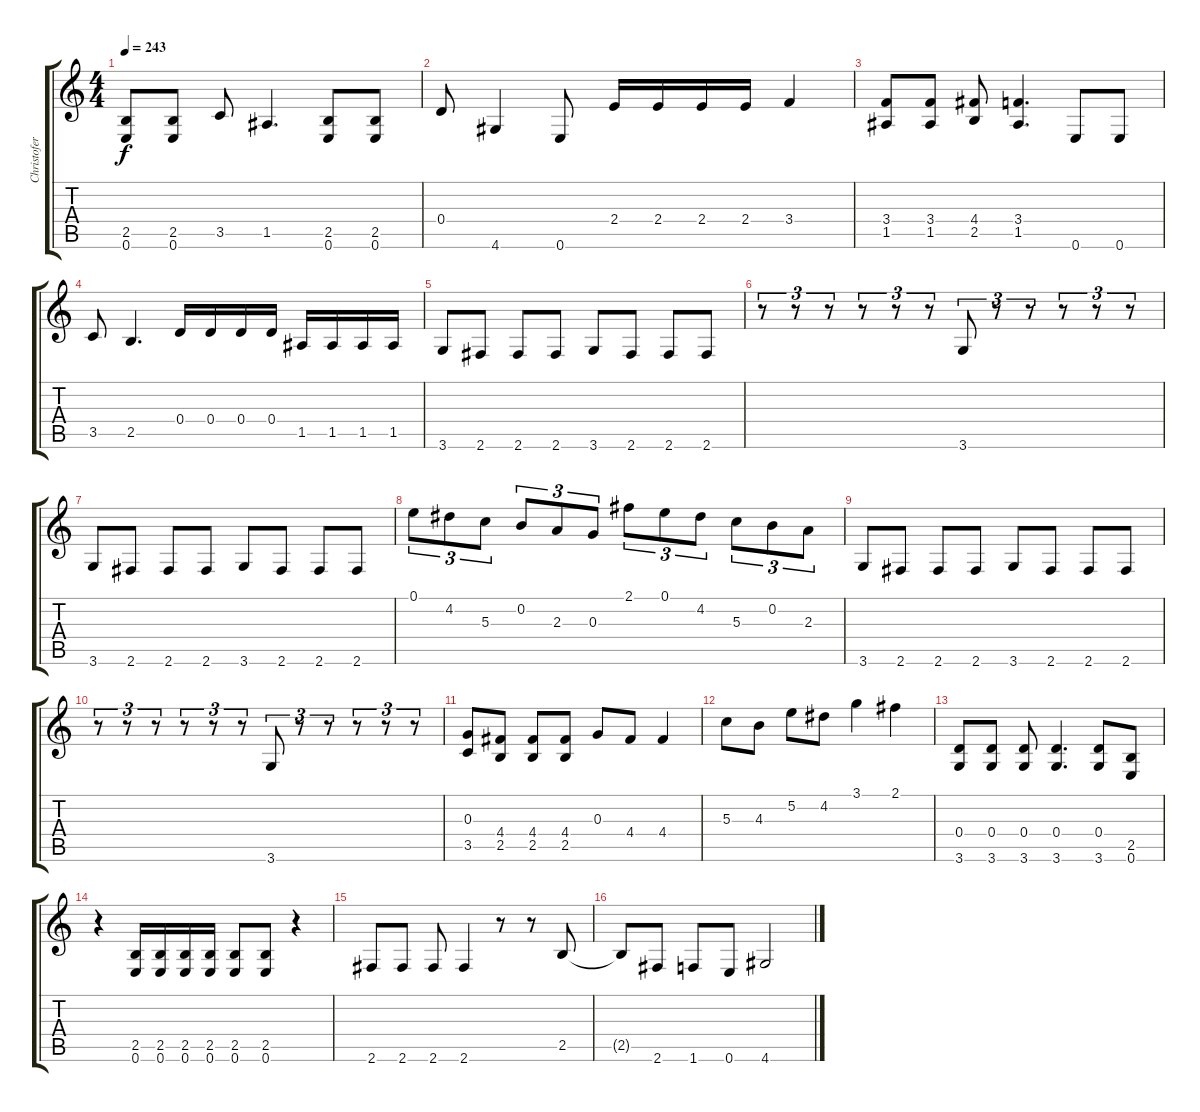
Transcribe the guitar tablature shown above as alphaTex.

\track ("Christofer" "Christofer") {instrument distortionguitar}
\staff {score tabs}
\tuning (E4 B3 G3 D3 A2 E2) {hide}
\ts (4 4)
\tempo 243
\clef g2
\ks c
(2.5 0.6).8{dy f} (2.5 0.6).8 3.5.8 1.5.4{d} (2.5 0.6).8 (2.5 0.6).8 |
0.4.8 4.6.4 0.6.8 2.4.16 2.4.16 2.4.16 2.4.16 3.4.4 |
(3.4 1.5).8 (3.4 1.5).8 (4.4 2.5).8 (3.4 1.5).4{d} 0.6.8 0.6.8 |
3.5.8 2.5.4{d} 0.4.16 0.4.16 0.4.16 0.4.16 1.5.16 1.5.16 1.5.16 1.5.16 |
3.6.8 2.6.8 2.6.8 2.6.8 3.6.8 2.6.8 2.6.8 2.6.8 |
r.8{tu (3 2)} r.8{tu (3 2)} r.8{tu (3 2)} r.8{tu (3 2)} r.8{tu (3 2)} r.8{tu (3 2)} 3.6.8{tu (3 2)} r.8{tu (3 2)} r.8{tu (3 2)} r.8{tu (3 2)} r.8{tu (3 2)} r.8{tu (3 2)} |
3.6.8 2.6.8 2.6.8 2.6.8 3.6.8 2.6.8 2.6.8 2.6.8 |
0.1.8{tu (3 2)} 4.2.8{tu (3 2)} 5.3.8{tu (3 2)} 0.2.8{tu (3 2)} 2.3.8{tu (3 2)} 0.3.8{tu (3 2)} 2.1.8{tu (3 2)} 0.1.8{tu (3 2)} 4.2.8{tu (3 2)} 5.3.8{tu (3 2)} 0.2.8{tu (3 2)} 2.3.8{tu (3 2)} |
3.6.8 2.6.8 2.6.8 2.6.8 3.6.8 2.6.8 2.6.8 2.6.8 |
r.8{tu (3 2)} r.8{tu (3 2)} r.8{tu (3 2)} r.8{tu (3 2)} r.8{tu (3 2)} r.8{tu (3 2)} 3.6.8{tu (3 2)} r.8{tu (3 2)} r.8{tu (3 2)} r.8{tu (3 2)} r.8{tu (3 2)} r.8{tu (3 2)} |
(0.3 3.5).8 (4.4 2.5).8 (4.4 2.5).8 (4.4 2.5).8 0.3.8 4.4.8 4.4.4 |
5.3.8 4.3.8 5.2.8 4.2.8 3.1.4 2.1.4 |
(0.4 3.6).8 (0.4 3.6).8 (0.4 3.6).8 (0.4 3.6).4{d} (0.4 3.6).8 (2.5 0.6).8 |
r.4 (2.5 0.6).16 (2.5 0.6).16 (2.5 0.6).16 (2.5 0.6).16 (2.5 0.6).8 (2.5 0.6).8 r.4 |
2.6.8 2.6.8 2.6.8 2.6.4 r.8 r.8 2.5.8 |
2.5{t}.8 2.6.8 1.6.8 0.6.8 4.6.2
